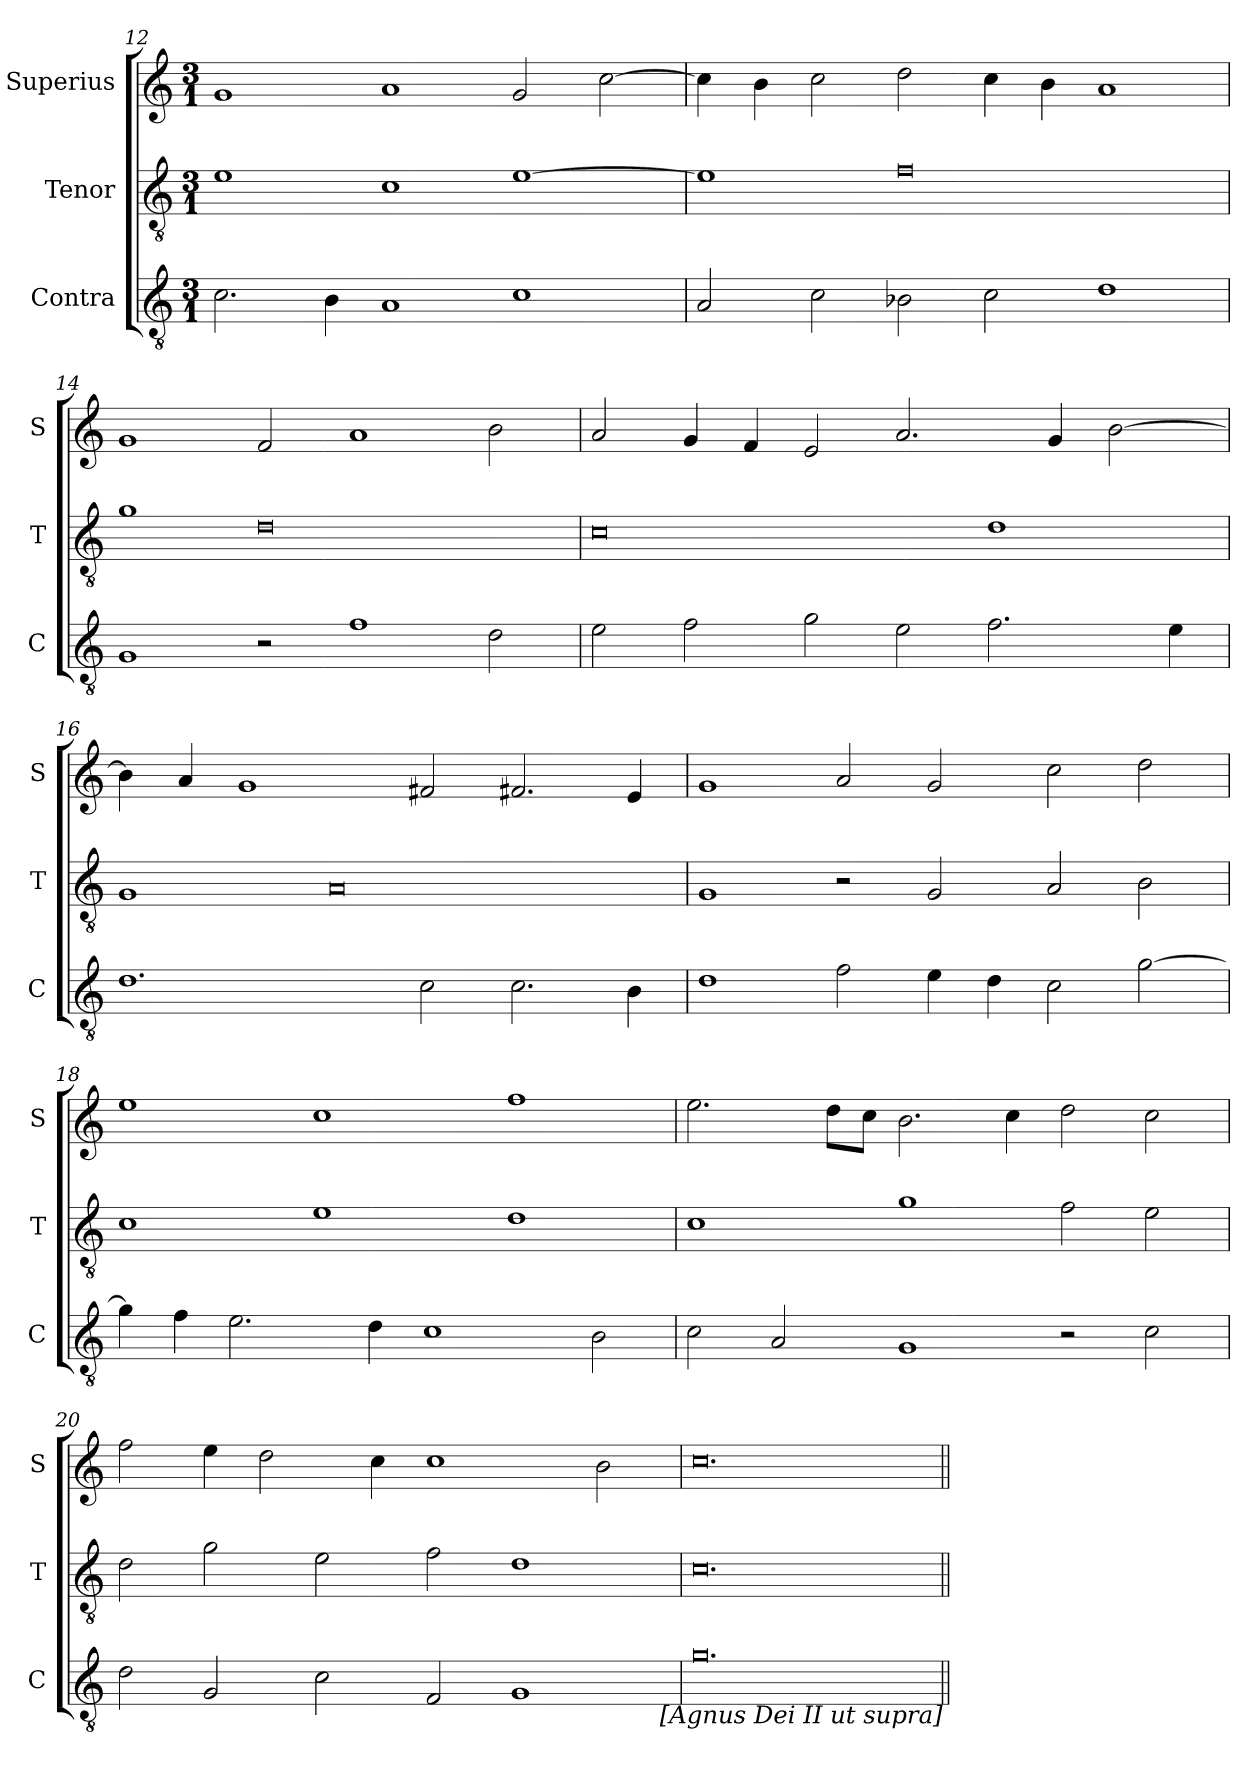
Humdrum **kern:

**kern	**kern	**kern
*part3	*part2	*part1
*staff3	*staff2	*staff1
*I"Contra	*I"Tenor	*I"Superius
*I'C	*I'T	*I'S
*clefGv2	*clefGv2	*clefG2
*k[]	*k[]	*k[]
*M3/1	*M3/1	*M3/1
=12	=12	=12
2.c\	1e	1g
4B\	.	.
1A	1c	1a
1c	[1e	2g/
.	.	[2cc\
=13	=13	=13
2A/	1e]	4cc\]
.	.	4b\
2c\	.	2cc\
2B-X\	0f	2dd\
2c\	.	4cc\
.	.	4b\
1d	.	1a
=14	=14	=14
1G	1g	1g
2r	0d	2f/
1f	.	1a
2d\	.	2b\
=15	=15	=15
2e\	0c	2a/
2f\	.	4g/
.	.	4f/
2g\	.	2e/
2e\	.	2.a/
2.f\	1d	.
.	.	4g/
.	.	[2b\
4e\	.	.
=16	=16	=16
1.d	1G	4b\]
.	.	4a/
.	.	1g
.	0A	.
2c\	.	2f#X/
2.c\	.	2.f#X/
4B\	.	4e/
=17	=17	=17
1d	1G	1g
2f\	2r	2a/
4e\	2G/	2g/
4d\	.	.
2c\	2A/	2cc\
[2g\	2B\	2dd\
=18	=18	=18
4g\]	1c	1ee
4f\	.	.
2.e\	.	.
.	1e	1cc
4d\	.	.
1c	.	.
.	1d	1ff
2B\	.	.
=19	=19	=19
2c\	1c	2.ee\
2A/	.	.
.	.	8dd\L
.	.	8cc\J
1G	1g	2.b\
.	.	4cc\
2r	2f\	2dd\
2c\	2e\	2cc\
=20	=20	=20
2d\	2d\	2ff\
2G/	2g\	4ee\
.	.	2dd\
2c\	2e\	.
.	.	4cc\
2F/	2f\	1cc
1G	1d	.
.	.	2b\
=21	=21	=21
0.g	0.c	0.cc
!LO:TX:b:i:rj:t=[Agnus Dei II ut supra]	!	!
=||	=||	=||
*-	*-	*-
